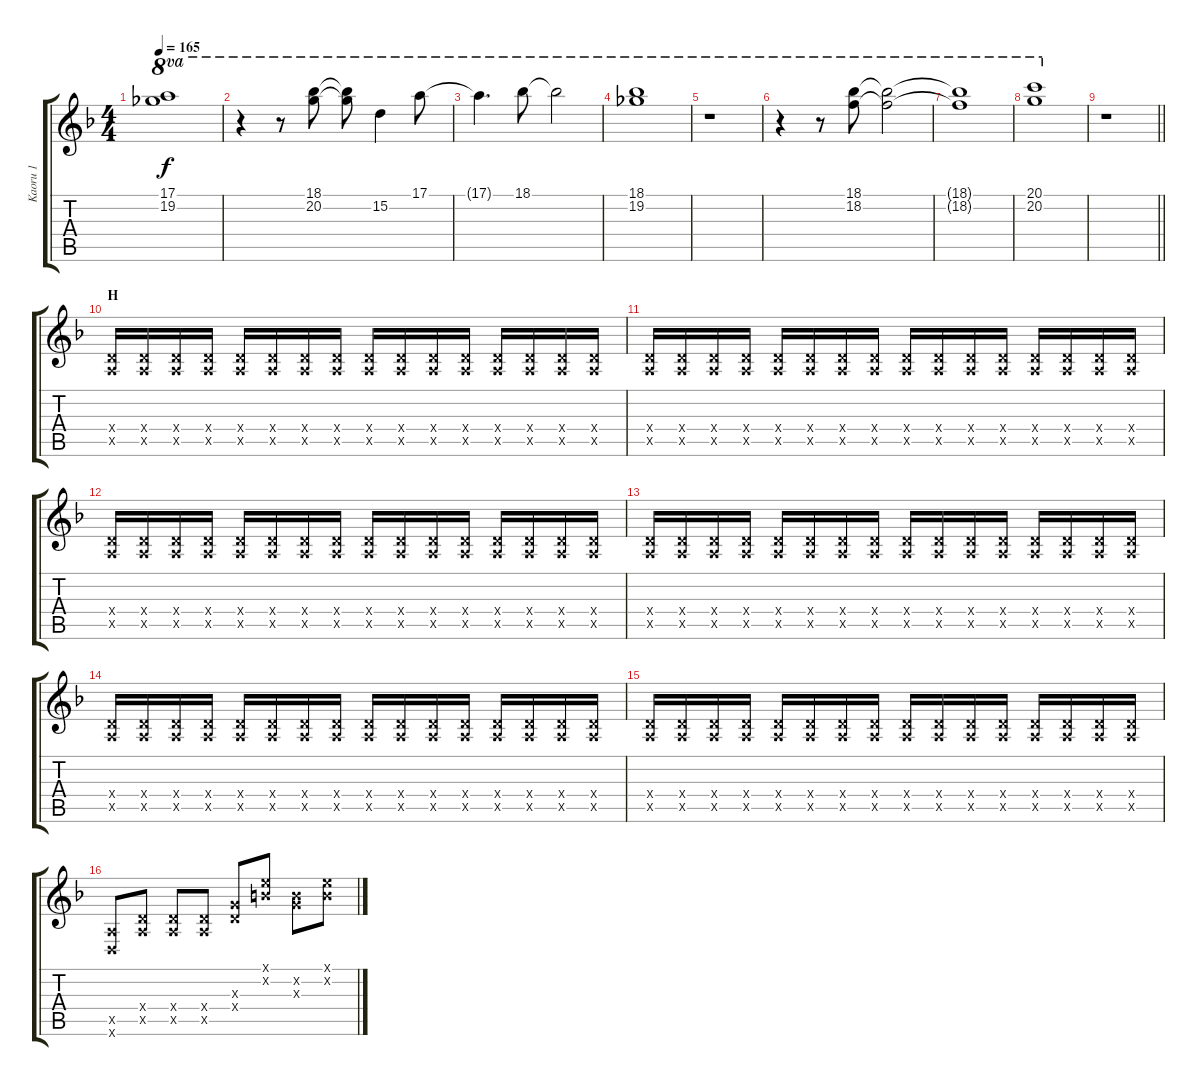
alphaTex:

\track ("Kaoru 1" "Kaoru 1") {instrument overdrivenguitar}
\staff {score tabs}
\tuning (E4 B3 G3 D3 A2 D2) {hide}
\ts (4 4)
\tempo 165
\clef g2
\ks dminor
(17.1{t} 19.2{t}).1{ot 8va dy f} |
r.4{ot 8va} r.8{ot 8va} (18.1 20.2).8{ot 8va} (18.1{t} 20.2{t}).8{ot 8va} 15.2.4{ot 8va} 17.1.8{ot 8va} |
17.1{t}.4{d ot 8va} 18.1.8{ot 8va} 18.1{t}.2{ot 8va} |
(18.1 19.2).1{ot 8va} |
r.1{ot 8va} |
r.4{ot 8va} r.8{ot 8va} (18.1 18.2).8{ot 8va} (18.1{t} 18.2{t}).2{ot 8va} |
(18.1{t} 18.2{t}).1{ot 8va} |
(20.1 20.2).1{ot 8va} |
\barLineRight lightlight
r.1 |
\section ("" "H")
(0.4{x} 0.5{x}).16 (0.4{x} 0.5{x}).16 (0.4{x} 0.5{x}).16 (0.4{x} 0.5{x}).16 (0.4{x} 0.5{x}).16 (0.4{x} 0.5{x}).16 (0.4{x} 0.5{x}).16 (0.4{x} 0.5{x}).16 (0.4{x} 0.5{x}).16 (0.4{x} 0.5{x}).16 (0.4{x} 0.5{x}).16 (0.4{x} 0.5{x}).16 (0.4{x} 0.5{x}).16 (0.4{x} 0.5{x}).16 (0.4{x} 0.5{x}).16 (0.4{x} 0.5{x}).16 |
(0.4{x} 0.5{x}).16 (0.4{x} 0.5{x}).16 (0.4{x} 0.5{x}).16 (0.4{x} 0.5{x}).16 (0.4{x} 0.5{x}).16 (0.4{x} 0.5{x}).16 (0.4{x} 0.5{x}).16 (0.4{x} 0.5{x}).16 (0.4{x} 0.5{x}).16 (0.4{x} 0.5{x}).16 (0.4{x} 0.5{x}).16 (0.4{x} 0.5{x}).16 (0.4{x} 0.5{x}).16 (0.4{x} 0.5{x}).16 (0.4{x} 0.5{x}).16 (0.4{x} 0.5{x}).16 |
(0.4{x} 0.5{x}).16 (0.4{x} 0.5{x}).16 (0.4{x} 0.5{x}).16 (0.4{x} 0.5{x}).16 (0.4{x} 0.5{x}).16 (0.4{x} 0.5{x}).16 (0.4{x} 0.5{x}).16 (0.4{x} 0.5{x}).16 (0.4{x} 0.5{x}).16 (0.4{x} 0.5{x}).16 (0.4{x} 0.5{x}).16 (0.4{x} 0.5{x}).16 (0.4{x} 0.5{x}).16 (0.4{x} 0.5{x}).16 (0.4{x} 0.5{x}).16 (0.4{x} 0.5{x}).16 |
(0.4{x} 0.5{x}).16 (0.4{x} 0.5{x}).16 (0.4{x} 0.5{x}).16 (0.4{x} 0.5{x}).16 (0.4{x} 0.5{x}).16 (0.4{x} 0.5{x}).16 (0.4{x} 0.5{x}).16 (0.4{x} 0.5{x}).16 (0.4{x} 0.5{x}).16 (0.4{x} 0.5{x}).16 (0.4{x} 0.5{x}).16 (0.4{x} 0.5{x}).16 (0.4{x} 0.5{x}).16 (0.4{x} 0.5{x}).16 (0.4{x} 0.5{x}).16 (0.4{x} 0.5{x}).16 |
(0.4{x} 0.5{x}).16 (0.4{x} 0.5{x}).16 (0.4{x} 0.5{x}).16 (0.4{x} 0.5{x}).16 (0.4{x} 0.5{x}).16 (0.4{x} 0.5{x}).16 (0.4{x} 0.5{x}).16 (0.4{x} 0.5{x}).16 (0.4{x} 0.5{x}).16 (0.4{x} 0.5{x}).16 (0.4{x} 0.5{x}).16 (0.4{x} 0.5{x}).16 (0.4{x} 0.5{x}).16 (0.4{x} 0.5{x}).16 (0.4{x} 0.5{x}).16 (0.4{x} 0.5{x}).16 |
(0.4{x} 0.5{x}).16 (0.4{x} 0.5{x}).16 (0.4{x} 0.5{x}).16 (0.4{x} 0.5{x}).16 (0.4{x} 0.5{x}).16 (0.4{x} 0.5{x}).16 (0.4{x} 0.5{x}).16 (0.4{x} 0.5{x}).16 (0.4{x} 0.5{x}).16 (0.4{x} 0.5{x}).16 (0.4{x} 0.5{x}).16 (0.4{x} 0.5{x}).16 (0.4{x} 0.5{x}).16 (0.4{x} 0.5{x}).16 (0.4{x} 0.5{x}).16 (0.4{x} 0.5{x}).16 |
(0.5{x} 0.6{x}).8 (0.4{x} 0.5{x}).8 (0.4{x} 0.5{x}).8 (0.4{x} 0.5{x}).8 (0.3{x} 0.4{x}).8 (0.1{x} 0.2{x}).8 (0.2{x} 0.3{x}).8 (0.1{x} 0.2{x}).8
